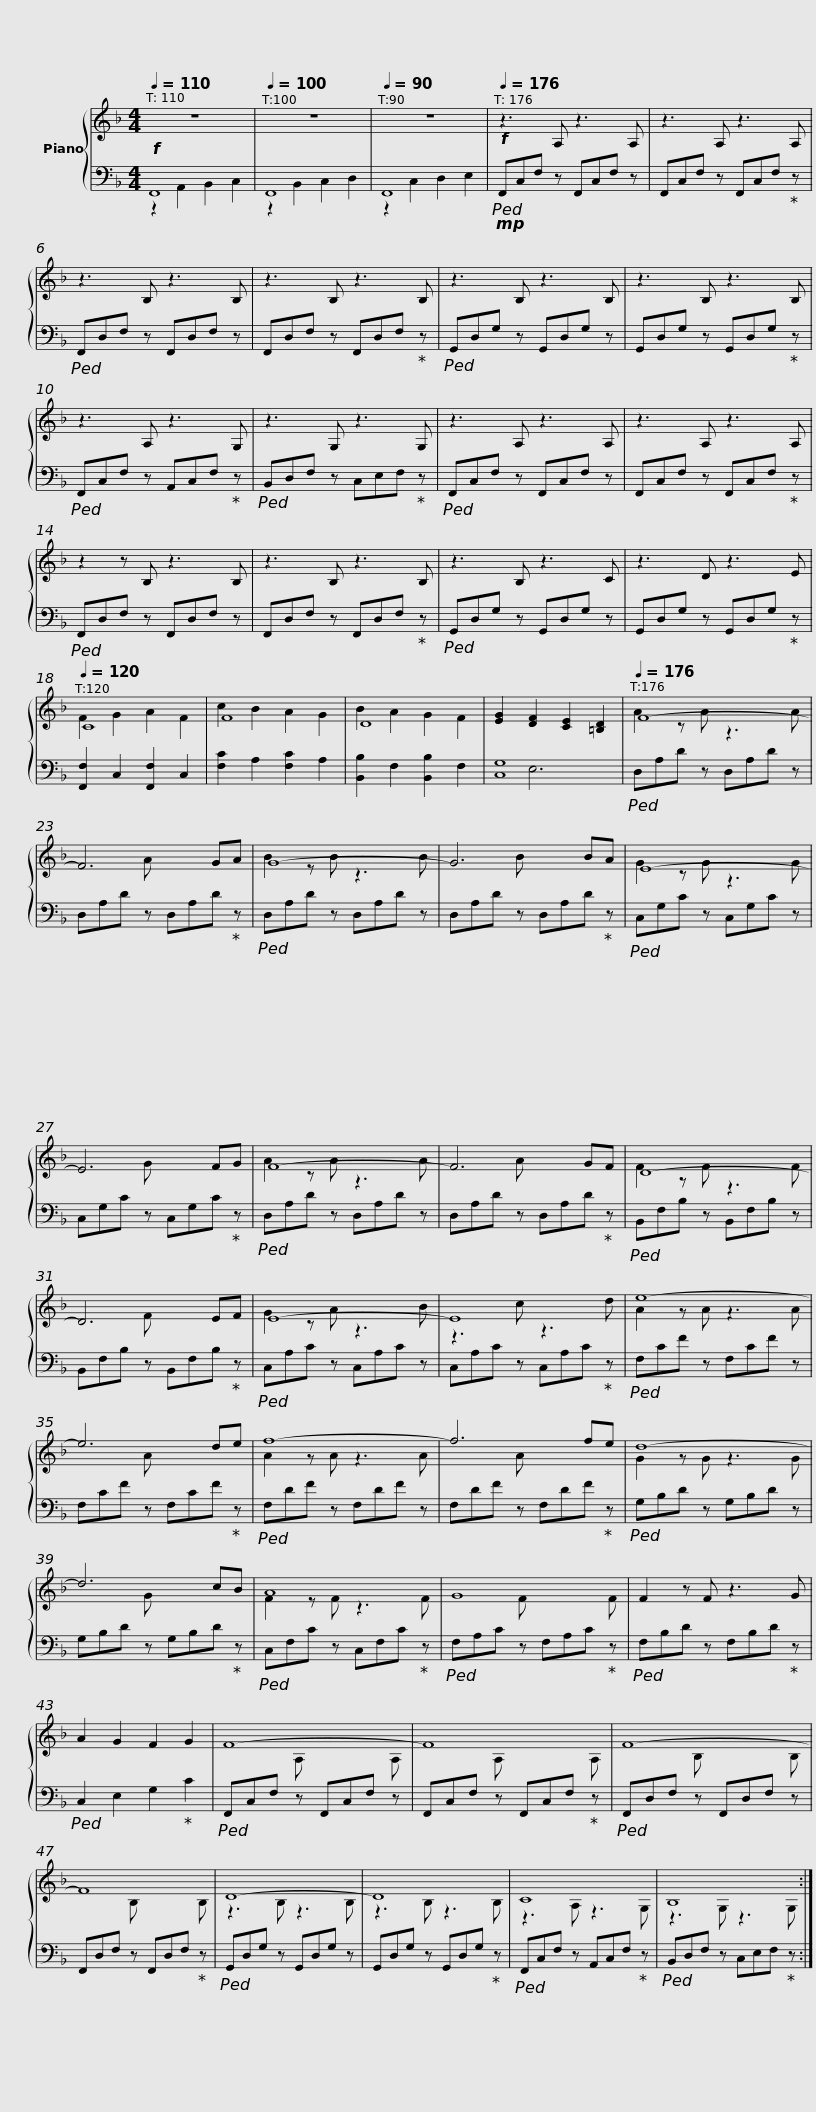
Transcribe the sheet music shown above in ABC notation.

X:1
%%score { ( 1 4 ) | ( 2 3 ) }
L:1/8
Q:1/4=110
M:4/4
I:linebreak $
K:F
V:1 treble
V:4 treble
V:2 bass
V:3 bass
V:1
 z8 |[Q:1/4=100] z8 |[Q:1/4=90] z8 |[Q:1/4=176]!f! z3 A, z3 A, | z3 A, z3 A, |$ %5
 z3 B, z3 B, | z3 B, z3 B, | z3 B, z3 B, | z3 B, z3 B, |$ z3 A, z3 G, | %10
 z3 G, z3 G, | z3 A, z3 A, | z3 A, z3 A, |$ z2 z B, z3 B, | z3 B, z3 B, | %15
 z3 B, z3 C | z3 D z3 E |[Q:1/4=120] C8 |$ F8 | D8 | %20
 [EG]2 [DF]2 [CE]2 [=B,D]2 |[Q:1/4=176] F8- | F6 GA | G8- |$ G6 BA | %25
 E8- | E6 FG | F8- | F6 GF |$ D8- | %30
 D6 EF | E8- | E8 | e8- |$ e6 de | %35
 f8- | f6 fe | d8- |$ d6 cB | A8 | %40
 G8 | F2 z F z3 G | A2 G2 F2 G2 |$ F8- | F8 | %45
 F8- | F8 | D8- |$ D8 | C8 | %50
 B,8 :| %51
V:2
!f! F,,8 | F,,8 | F,,8 |!mp!!ped! F,,C,F, z F,,C,F, z | F,,C,F, z F,,C,F,!ped-up! z |$ %5
!ped! F,,D,F, z F,,D,F, z | F,,D,F, z F,,D,F,!ped-up! z |!ped! G,,D,G, z G,,D,G, z | G,,D,G, z G,,D,G,!ped-up! z |$!ped! F,,C,F, z A,,C,F,!ped-up! z | %10
!ped! B,,D,F, z C,E,F,!ped-up! z |!ped! F,,C,F, z F,,C,F, z | F,,C,F, z F,,C,F,!ped-up! z |$!ped! F,,D,F, z F,,D,F, z | F,,D,F, z F,,D,F,!ped-up! z | %15
!ped! G,,D,G, z G,,D,G, z | G,,D,G, z G,,D,G,!ped-up! z | [F,,F,]2 C,2 [F,,F,]2 C,2 |$ [F,C]2 A,2 [F,C]2 A,2 | [B,,B,]2 F,2 [B,,B,]2 F,2 | %20
 [C,G,]8 |!ped! D,A,D z D,A,D z | D,A,D z D,A,D!ped-up! z |!ped! D,A,D z D,A,D z |$ D,A,D z D,A,D!ped-up! z | %25
!ped! C,G,C z C,G,C z | C,G,C z C,G,C!ped-up! z |!ped! D,A,D z D,A,D z | D,A,D z D,A,D!ped-up! z |$!ped! B,,F,B, z B,,F,B, z | %30
 B,,F,B, z B,,F,B,!ped-up! z |!ped! C,A,C z C,A,C z | C,A,C z C,A,C!ped-up! z |!ped! F,CF z F,CF z |$ F,CF z F,CF!ped-up! z | %35
!ped! F,DF z F,DF z | F,DF z F,DF!ped-up! z |!ped! G,B,D z G,B,D z |$ G,B,D z G,B,D!ped-up! z |!ped! C,F,C z C,F,C!ped-up! z | %40
!ped! F,A,C z F,A,C!ped-up! z |!ped! F,B,D z F,B,D!ped-up! z |!ped! C,2 E,2 G,2!ped-up! C2 |$!ped! F,,C,F, z F,,C,F, z | F,,C,F, z F,,C,F,!ped-up! z | %45
!ped! F,,D,F, z F,,D,F, z | F,,D,F, z F,,D,F,!ped-up! z |!ped! G,,D,G, z G,,D,G, z |$ G,,D,G, z G,,D,G,!ped-up! z |!ped! F,,C,F, z A,,C,F,!ped-up! z | %50
!ped! B,,D,F, z C,E,F,!ped-up! z :| %51
V:3
 z2 A,,2 B,,2 C,2 | z2 B,,2 C,2 D,2 | z2 C,2 D,2 E,2 | x8 | x8 |$ %5
 x8 | x8 | x8 | x8 |$ x8 | %10
 x8 | x8 | x8 |$ x8 | x8 | %15
 x8 | x8 | x8 |$ x8 | x8 | %20
 x2 E,6 | x8 | x8 | x8 |$ x8 | %25
 x8 | x8 | x8 | x8 |$ x8 | %30
 x8 | x8 | x8 | x8 |$ x8 | %35
 x8 | x8 | x8 |$ x8 | x8 | %40
 x8 | x8 | x8 |$ x8 | x8 | %45
 x8 | x8 | x8 |$ x8 | x8 | %50
 x8 :| %51
V:4
 x8 | x8 | x8 | x8 | x8 |$ %5
 x8 | x8 | x8 | x8 |$ x8 | %10
 x8 | x8 | x8 |$ x8 | x8 | %15
 x8 | x8 | F2 G2 A2 F2 |$ c2 B2 A2 G2 | B2 A2 G2 F2 | %20
 x8 | A2 z A z3 A | x3 A x4 | B2 z B z3 B |$ x3 B x4 | %25
 G2 z G z3 G | x3 G x4 | A2 z A z3 A | x3 A x4 |$ F2 z F z3 F | %30
 x3 F x4 | G2 z A z3 B | z3 c z3 d | A2 z A z3 A |$ x3 A x4 | %35
 A2 z A z3 A | x3 A x4 | G2 z G z3 G |$ x3 G x4 | F2 z F z3 F | %40
 x3 F x3 F | x8 | x8 |$ x3 A, x3 A, | x3 A, x3 A, | %45
 x3 B, x3 B, | x3 B, x3 B, | z3 B, z3 B, |$ z3 B, z3 B, | z3 A, z3 G, | %50
 z3 G, z3 G, :| %51
